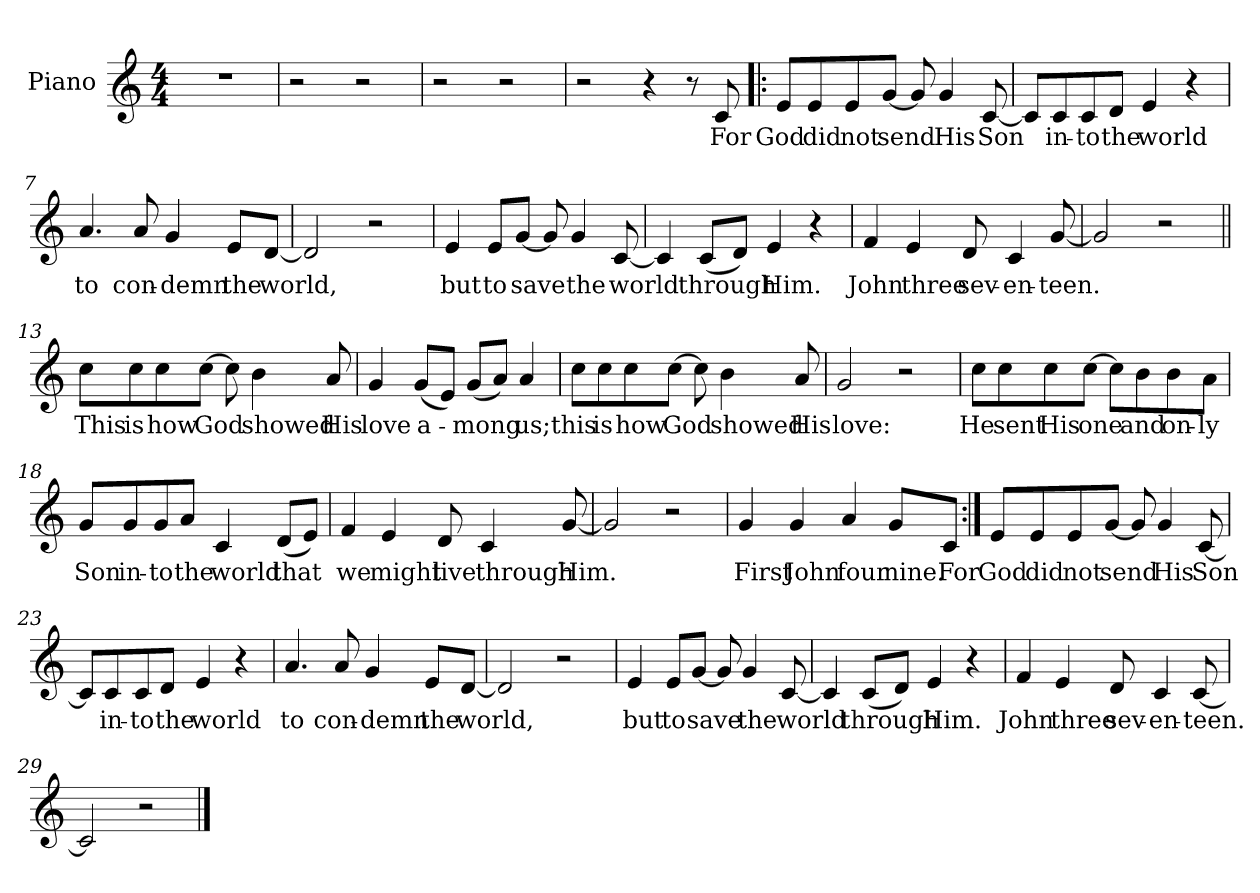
**kern	**text
*part1	*part1
*staff1	*staff1
*I"Piano	*
*I'Pno.	*
*clefG2	*
*k[]	*
*M4/4	*
*MM120	*
=1	=1
1r	.
=2	=2
2r	.
2r	.
=3	=3
2r	.
2r	.
=4	=4
2r	.
4r	.
8r	.
!	!LO:LY:b
8c/	For
=5!|:	=5!|:
!	!LO:LY:b
8e/L	God
!	!LO:LY:b
8e/	did
!	!LO:LY:b
8e/	not
!	!LO:LY:b
[8g/J	send
8g/]	.
!	!LO:LY:b
4g/	His
!	!LO:LY:b
[8c/	Son
=6	=6
8c/L]	.
!	!LO:LY:b
8c/	in-
!	!LO:LY:b
8c/	-to
!	!LO:LY:b
8d/J	the
!	!LO:LY:b
4e/	world
4r	.
!!LO:LB:g=z
=7	=7
!	!LO:LY:b
4.a/	to
!	!LO:LY:b
8a/	con-
!	!LO:LY:b
4g/	-demn
!	!LO:LY:b
8e/L	the
!	!LO:LY:b
[8d/J	world,
=8	=8
2d/]	.
2r	.
=9	=9
!	!LO:LY:b
4e/	but
!	!LO:LY:b
8e/L	to
!	!LO:LY:b
[8g/J	save
8g/]	.
!	!LO:LY:b
4g/	the
!	!LO:LY:b
[8c/	world
=10	=10
4c/]	.
!	!LO:LY:b
(<8c/L	through
8d/J)	.
!	!LO:LY:b
4e/	Him.
4r	.
!!LO:LB:g=z
=11	=11
!	!LO:LY:b
4f/	John
!	!LO:LY:b
4e/	three
!	!LO:LY:b
8d/	sev-
!	!LO:LY:b
4c/	-en-
!	!LO:LY:b
[8g/	-teen.
=12	=12
2g/]	.
2r	.
=13||	=13||
!	!LO:LY:b
8cc\L	This
!	!LO:LY:b
8cc\	is
!	!LO:LY:b
8cc\	how
!	!LO:LY:b
[8cc\J	God
8cc\]	.
!	!LO:LY:b
4b\	showed
!	!LO:LY:b
8a/	His
=14	=14
!	!LO:LY:b
4g/	love
!	!LO:LY:b
(<8g/L	a-
8e/J)	.
!	!LO:LY:b
(<8g/L	-mong
8a/J)	.
!	!LO:LY:b
4a/	us;
!!LO:LB:g=z
=15	=15
!	!LO:LY:b
8cc\L	this
!	!LO:LY:b
8cc\	is
!	!LO:LY:b
8cc\	how
!	!LO:LY:b
[8cc\J	God
8cc\]	.
!	!LO:LY:b
4b\	showed
!	!LO:LY:b
8a/	His
=16	=16
!	!LO:LY:b
2g/	love:
2r	.
=17	=17
!	!LO:LY:b
8cc\L	He
!	!LO:LY:b
8cc\	sent
!	!LO:LY:b
8cc\	His
!	!LO:LY:b
[8cc\J	one
8cc\L]	.
!	!LO:LY:b
8b\	and
!	!LO:LY:b
8b\	on-
!	!LO:LY:b
8a\J	-ly
!!LO:LB:g=z
=18	=18
!	!LO:LY:b
8g/L	Son
!	!LO:LY:b
8g/	in-
!	!LO:LY:b
8g/	-to
!	!LO:LY:b
8a/J	the
!	!LO:LY:b
4c/	world
!	!LO:LY:b
(<8d/L	that
8e/J)	.
=19	=19
!	!LO:LY:b
4f/	we
!	!LO:LY:b
4e/	might
!	!LO:LY:b
8d/	live
!	!LO:LY:b
4c/	through
!	!LO:LY:b
[8g/	Him.
=20	=20
2g/]	.
2r	.
=21	=21
!	!LO:LY:b
4g/	First
!	!LO:LY:b
4g/	John
!	!LO:LY:b
4a/	four
!	!LO:LY:b
8g/L	nine.
!	!LO:LY:b
8c/J	For
!!LO:LB:g=z
=22:|!	=22:|!
!	!LO:LY:b
8e/L	God
!	!LO:LY:b
8e/	did
!	!LO:LY:b
8e/	not
!	!LO:LY:b
[8g/J	send
8g/]	.
!	!LO:LY:b
4g/	His
!	!LO:LY:b
[8c/	Son
=23	=23
8c/L]	.
!	!LO:LY:b
8c/	in-
!	!LO:LY:b
8c/	-to
!	!LO:LY:b
8d/J	the
!	!LO:LY:b
4e/	world
4r	.
=24	=24
!	!LO:LY:b
4.a/	to
!	!LO:LY:b
8a/	con-
!	!LO:LY:b
4g/	-demn
!	!LO:LY:b
8e/L	the
!	!LO:LY:b
[8d/J	world,
=25	=25
2d/]	.
2r	.
!!LO:LB:g=z
=26	=26
!	!LO:LY:b
4e/	but
!	!LO:LY:b
8e/L	to
!	!LO:LY:b
[8g/J	save
8g/]	.
!	!LO:LY:b
4g/	the
!	!LO:LY:b
[8c/	world
=27	=27
4c/]	.
!	!LO:LY:b
(<8c/L	through
8d/J)	.
!	!LO:LY:b
4e/	Him.
4r	.
=28	=28
!	!LO:LY:b
4f/	John
!	!LO:LY:b
4e/	three
!	!LO:LY:b
8d/	sev-
!	!LO:LY:b
4c/	-en-
!	!LO:LY:b
[8c/	-teen.
=29	=29
2c/]	.
2r	.
==	==
*-	*-
